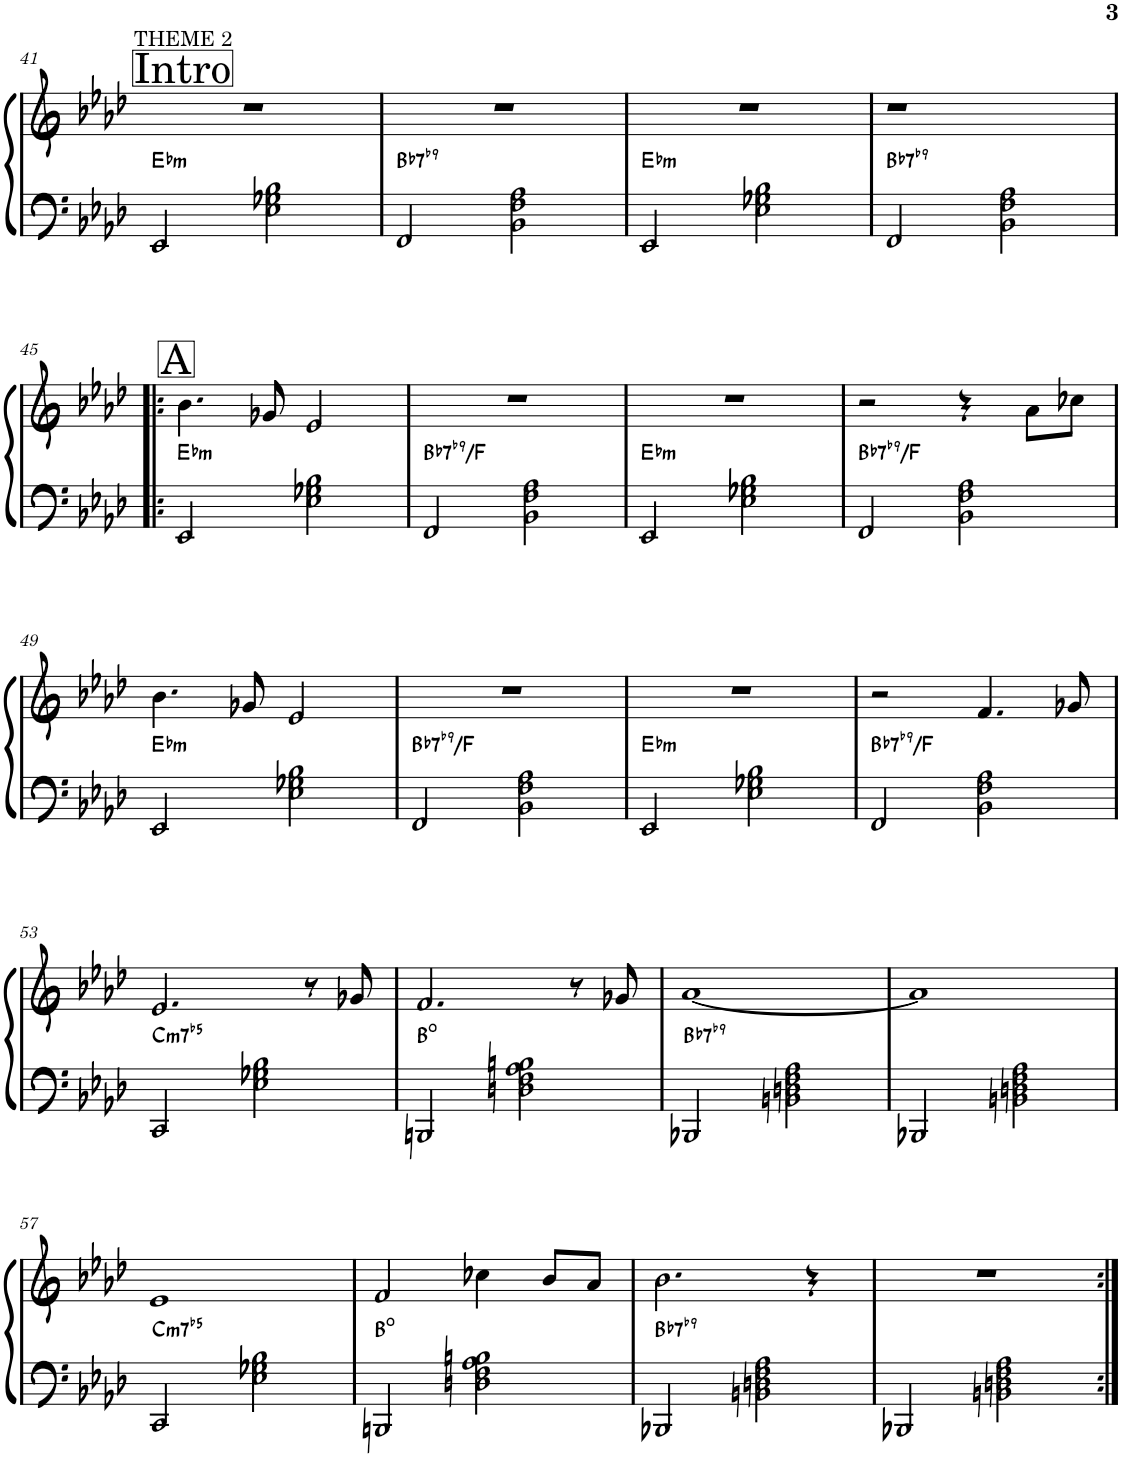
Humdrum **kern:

**kern	**kern	**harte
*part1	*part1	*part1
*staff2	*staff1	*
*I"Pno.	*	*
*I'Pno.	*	*
!!LO:PB:g=z
*clefF4	*clefG2	*
*k[b-e-a-d-]	*k[b-e-a-d-]	*
*M4/4	*M4/4	*
=41	=41	=41
!	!LO:TX:a:t=Intro	!
!	!LO:TX:a:t=THEME 2	!LO:H:kt=m
2EE-/	1r	Eb:min
2E-\ 2G-X\ 2B-\	.	.
=42	=42	=42
!	!	!LO:H:kt=7
2FF/	1r	Bb:7(b9)
2BB-\ 2F\ 2A-\	.	.
=43	=43	=43
!	!	!LO:H:kt=m
2EE-/	1r	Eb:min
2E-\ 2G-X\ 2B-\	.	.
=44	=44	=44
!	!	!LO:H:kt=7
2FF/	1r	Bb:7(b9)
2BB-\ 2F\ 2A-\	.	.
!!LO:LB:g=z
=45!|:	=45!|:	=45!|:
!	!LO:TX:a:t=A	!LO:H:kt=m
2EE-/	4.b-\	Eb:min
.	8g-X/	.
2E-\ 2G-X\ 2B-\	2e-/	.
=46	=46	=46
!	!	!LO:H:kt=7
2FF/	1r	Bb:7(b9)/5
2BB-\ 2F\ 2A-\	.	.
=47	=47	=47
!	!	!LO:H:kt=m
2EE-/	1r	Eb:min
2E-\ 2G-X\ 2B-\	.	.
=48	=48	=48
!	!	!LO:H:kt=7
2FF/	2r	Bb:7(b9)/5
2BB-\ 2F\ 2A-\	4r	.
.	8a-\L	.
.	8cc-X\J	.
!!LO:LB:g=z
=49	=49	=49
!	!	!LO:H:kt=m
2EE-/	4.b-\	Eb:min
.	8g-X/	.
2E-\ 2G-X\ 2B-\	2e-/	.
=50	=50	=50
!	!	!LO:H:kt=7
2FF/	1r	Bb:7(b9)/5
2BB-\ 2F\ 2A-\	.	.
=51	=51	=51
!	!	!LO:H:kt=m
2EE-/	1r	Eb:min
2E-\ 2G-X\ 2B-\	.	.
=52	=52	=52
!	!	!LO:H:kt=7
2FF/	2r	Bb:7(b9)/5
2BB-\ 2F\ 2A-\	4.f/	.
.	8g-X/	.
!!LO:LB:g=z
=53	=53	=53
!	!	!LO:H:kt=m7b5
2CC/	2.e-/	C:hdim7
2E-\ 2G-X\ 2B-\	.	.
.	8r	.
.	8g-X/	.
=54	=54	=54
2BBBn/	2.f/	B:dim
2Dn\ 2F\ 2A-\ 2Bn\	.	.
.	8r	.
.	8g-X/	.
=55	=55	=55
!	!	!LO:H:kt=7
2BBB-X/	[1a-	Bb:7(b9)
2BBn\ 2Dn\ 2F\ 2A-\	.	.
=56	=56	=56
2BBB-X/	1a-]	.
2BBn\ 2Dn\ 2F\ 2A-\	.	.
!!LO:LB:g=z
=57	=57	=57
!	!	!LO:H:kt=m7b5
2CC/	1e-	C:hdim7
2E-\ 2G-X\ 2B-\	.	.
=58	=58	=58
2BBBn/	2f/	B:dim
2Dn\ 2F\ 2A-\ 2Bn\	4cc-X\	.
.	8b-/L	.
.	8a-/J	.
=59	=59	=59
!	!	!LO:H:kt=7
2BBB-X/	2.b-\	Bb:7(b9)
2BBn\ 2Dn\ 2F\ 2A-\	.	.
.	4r	.
=60	=60	=60
2BBB-X/	1r	.
2BBn\ 2Dn\ 2F\ 2A-\	.	.
=:|!	=:|!	=:|!
*-	*-	*-
